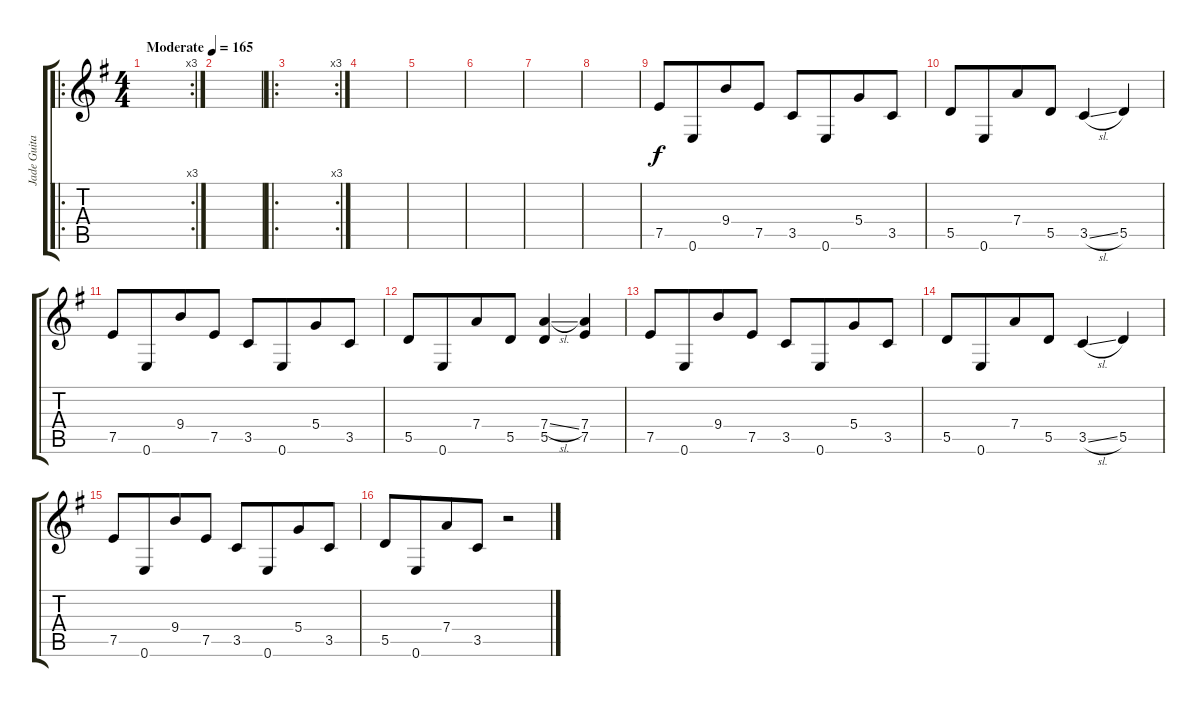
\track ("Jade Guitar 2" "Jade Guita") {instrument overdrivenguitar}
\staff {score tabs}
\tuning (E4 B3 G3 D3 A2 E2) {hide}
\ro
\rc 3
\ts (4 4)
\tempo (165 "Moderate")
\clef g2
\ks g
|
|
\ro
\rc 3
|
|
|
|
|
|
7.5.8 0.6.8{beam merge} 9.4.8 7.5.8 3.5.8 0.6.8{beam merge} 5.4.8 3.5.8 |
5.5.8 0.6.8{beam merge} 7.4.8 5.5.8 3.5{sl}.4 5.5.4 |
7.5.8 0.6.8{beam merge} 9.4.8 7.5.8 3.5.8 0.6.8{beam merge} 5.4.8 3.5.8 |
5.5.8 0.6.8{beam merge} 7.4.8 5.5.8 (7.4{sl} 5.5).4 (7.4 7.5).4 |
7.5.8 0.6.8{beam merge} 9.4.8 7.5.8 3.5.8 0.6.8{beam merge} 5.4.8 3.5.8 |
5.5.8 0.6.8{beam merge} 7.4.8 5.5.8 3.5{sl}.4 5.5.4 |
7.5.8 0.6.8{beam merge} 9.4.8 7.5.8 3.5.8 0.6.8{beam merge} 5.4.8 3.5.8 |
5.5.8 0.6.8{beam merge} 7.4.8 3.5.8 r.2
